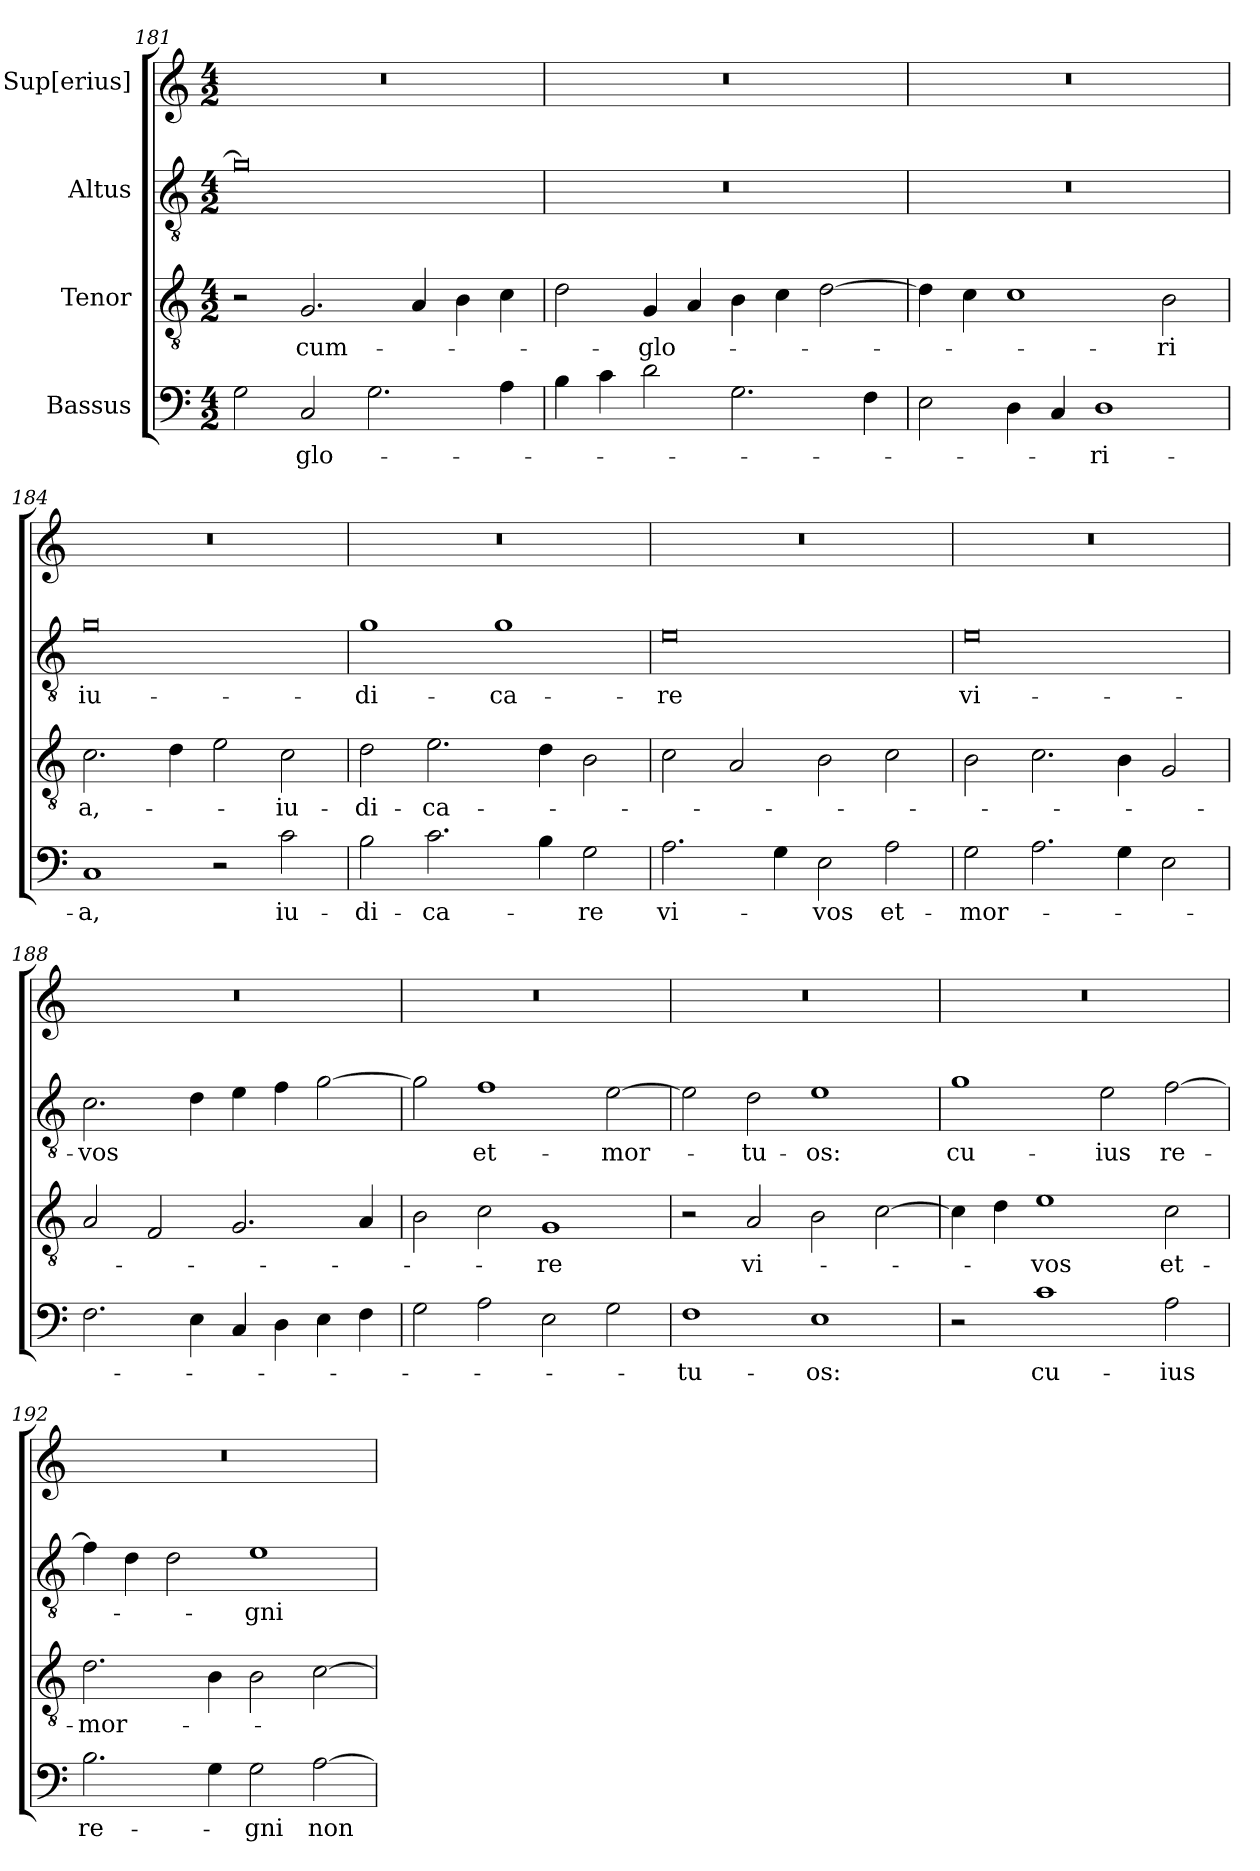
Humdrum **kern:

**kern	**text	**kern	**text	**kern	**text	**kern
*part4	*part4	*part3	*part3	*part2	*part2	*part1
*staff4	*staff4	*staff3	*staff3	*staff2	*staff2	*staff1
*I"Bassus	*	*I"Tenor	*	*I"Altus	*	*I"Sup[erius]
*clefF4	*	*clefGv2	*	*clefGv2	*	*clefG2
*k[]	*	*k[]	*	*k[]	*	*k[]
*M4/2	*	*M4/2	*	*M4/2	*	*M4/2
=181	=181	=181	=181	=181	=181	=181
2G\	.	2r	.	0g\]	.	0r
2C/	glo-	2.G/	cum-	.	.	.
2.G\	.	.	.	.	.	.
.	.	4A/	.	.	.	.
.	.	4B\	.	.	.	.
4A\	.	4c\	.	.	.	.
=182	=182	=182	=182	=182	=182	=182
4B\	.	2d\	.	0r	.	0r
4c\	.	.	.	.	.	.
2d\	.	4G/	glo-	.	.	.
.	.	4A/	.	.	.	.
2.G\	.	4B\	.	.	.	.
.	.	4c\	.	.	.	.
.	.	[2d\	.	.	.	.
4F\	.	.	.	.	.	.
=183	=183	=183	=183	=183	=183	=183
2E\	.	4d\]	.	0r	.	0r
.	.	4c\	.	.	.	.
4D\	.	1c\	.	.	.	.
4C/	.	.	.	.	.	.
1D\	-ri-	.	.	.	.	.
.	.	2B\	-ri	.	.	.
=184	=184	=184	=184	=184	=184	=184
1C/	-a,	2.c\	a,-	0g\	iu-	0r
.	.	4d\	.	.	.	.
2r	.	2e\	.	.	.	.
2c\	iu-	2c\	iu-	.	.	.
=185	=185	=185	=185	=185	=185	=185
2B\	-di-	2d\	-di-	1g\	-di-	0r
2.c\	-ca-	2.e\	-ca-	.	.	.
.	.	.	.	1g\	-ca-	.
4B\	.	4d\	.	.	.	.
2G\	-re	2B\	.	.	.	.
=186	=186	=186	=186	=186	=186	=186
2.A\	vi-	2c\	.	0e\	-re	0r
.	.	2A/	.	.	.	.
4G\	.	.	.	.	.	.
2E\	-vos	2B\	.	.	.	.
2A\	et-	2c\	.	.	.	.
=187	=187	=187	=187	=187	=187	=187
2G\	mor-	2B\	.	0e\	vi-	0r
2.A\	.	2.c\	.	.	.	.
4G\	.	4B\	.	.	.	.
2E\	.	2G/	.	.	.	.
=188	=188	=188	=188	=188	=188	=188
2.F\	.	2A/	.	2.c\	-vos	0r
.	.	2F/	.	.	.	.
4E\	.	.	.	4d\	.	.
4C/	.	2.G/	.	4e\	.	.
4D\	.	.	.	4f\	.	.
4E\	.	.	.	[2g\	.	.
4F\	.	4A/	.	.	.	.
=189	=189	=189	=189	=189	=189	=189
2G\	.	2B\	.	2g\]	.	0r
2A\	.	2c\	.	1f\	et-	.
2E\	.	1G/	-re	.	.	.
2G\	.	.	.	[2e\	mor-	.
=190	=190	=190	=190	=190	=190	=190
1F\	-tu-	2r	.	2e\]	.	0r
.	.	2A/	vi-	2d\	-tu-	.
1E\	-os:	2B\	.	1e\	-os:	.
.	.	[2c\	.	.	.	.
=191	=191	=191	=191	=191	=191	=191
2r	.	4c\]	.	1g\	cu-	0r
.	.	4d\	.	.	.	.
1c\	cu-	1e\	-vos	.	.	.
.	.	.	.	2e\	-ius	.
2A\	-ius	2c\	et-	[2f\	re-	.
=192	=192	=192	=192	=192	=192	=192
2.B\	re-	2.d\	mor-	4f\]	.	0r
.	.	.	.	4d\	.	.
.	.	.	.	2d\	.	.
4G\	.	4B\	.	.	.	.
2G\	-gni	2B\	.	1e\	-gni	.
[2A\	non-	[2c\	.	.	.	.
=	=	=	=	=	=	=
*-	*-	*-	*-	*-	*-	*-
